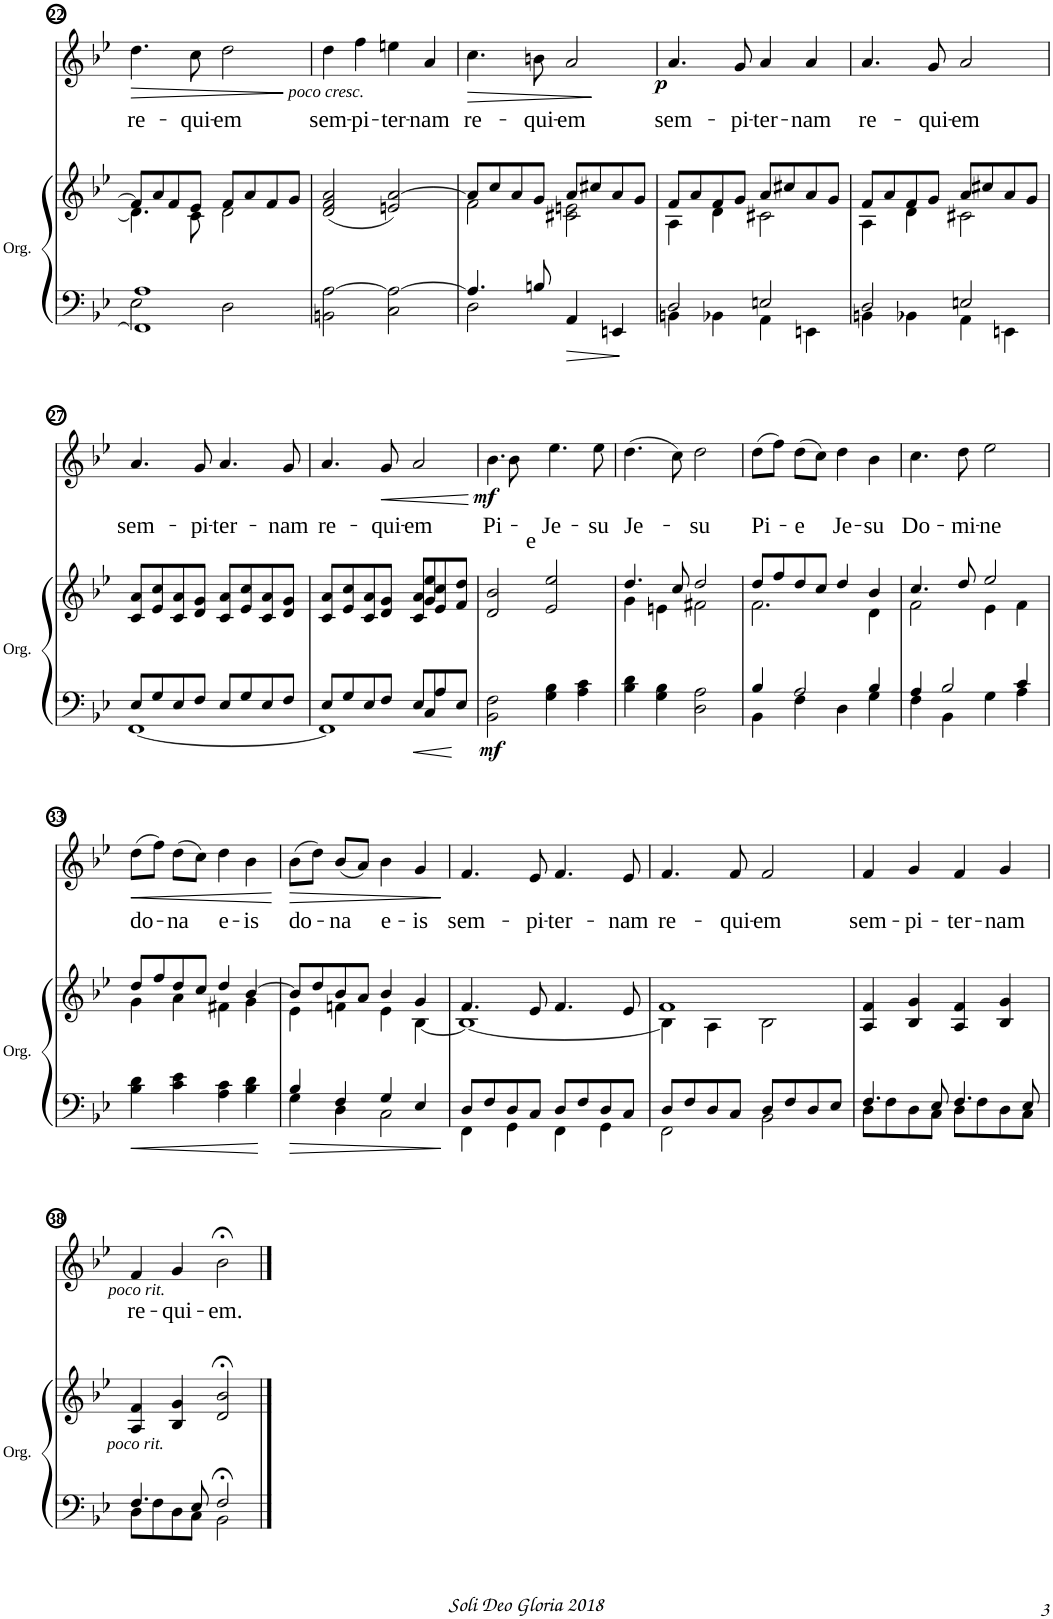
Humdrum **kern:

**kern	**kern	**dynam	**kern	**text	**dynam
*part2	*part2	*part2	*part1	*part1	*part1
*staff3	*staff2	*staff2/3	*staff1	*staff1	*staff1
*I"Organ	*	*	*I"Soprano solo	*	*
*I'Org.	*	*	*	*	*
!!LO:PB:g=z
*clefF4	*clefG2	*	*clefG2	*	*
*k[b-e-]	*k[b-e-]	*	*k[b-e-]	*	*
=22	=22	=22	=22	=22	=22
*^	*^	*	*	*	*
!	!	!	!	!	!	!LO:LY:b	!LO:HP:b
1FF] 1A	2E-\	8f/L]	4.d\]	.	4.dd\	re-	>
.	.	8a/	.	.	.	.	.
.	.	8f/	.	.	.	.	.
!	!	!	!	!	!	!LO:LY:b	!
.	.	8e-/J	8c\	.	8cc\	-qui-	.
!	!	!	!	!	!	!LO:LY:b	!
.	2D\	8f/L	2d\	.	2dd\	-em	.
.	.	8a/	.	.	.	.	.
.	.	8f/	.	.	.	.	.
.	.	8g/J	.	.	.	.	.
*v	*v	*	*	*	*	*	*
*	*v	*v	*	*	*	*
.	.	.	.	.	]
=23	=23	=23	=23	=23	=23
!	!	!	!	!LO:LY:b	!LO:DY:b
2BBn\ [2A\	(2d/ 2f/ 2a/	.	4dd\	sem-	other-dynamics
!	!	!	!	!LO:LY:b	!
.	.	.	4ff\	-pi-	.
!	!	!	!	!LO:LY:b	!
2C\ 2A\_	2en/ [2a/)	.	4een\	-ter-	.
!	!	!	!	!LO:LY:b	!
.	.	.	4a/	-nam	.
=24	=24	=24	=24	=24	=24
*^	*^	*	*	*	*
!	!	!	!	!	!	!LO:LY:b	!LO:HP:b
4.A/]	2D\	8a/L]	2f\	.	4.cc\	re-	>
.	.	8cc/	.	.	.	.	.
.	.	8a/	.	.	.	.	.
!	!	!	!	!	!	!LO:LY:b	!
8Bn/	.	8g/J	.	.	8bn\	-qui-	.
!	!	!	!	!	!	!LO:LY:b	!
4AA/	2ryy	8a/L	2c#X\ 2en\	.	2a/	-em	]
.	.	8cc#X/	.	.	.	.	.
4EEn/	.	8a/	.	.	.	.	.
.	.	8g/J	.	.	.	.	.
=25	=25	=25	=25	=25	=25	=25	=25
!	!	!	!	!	!	!LO:LY:b	!LO:DY:b
2D/	4BBn\	8f/L	4A\	.	4.a/	sem-	p
.	.	8a/	.	.	.	.	.
.	4BB-X\	8f/	4d\	.	.	.	.
!	!	!	!	!	!	!LO:LY:b	!
.	.	8g/J	.	.	8g/	-pi-	.
!	!	!	!	!	!	!LO:LY:b	!
2En/	4AA\	8a/L	2c#X\	.	4a/	-ter-	.
.	.	8cc#X/	.	.	.	.	.
!	!	!	!	!	!	!LO:LY:b	!
.	4EEn\	8a/	.	.	4a/	-nam	.
.	.	8g/J	.	.	.	.	.
=26	=26	=26	=26	=26	=26	=26	=26
!	!	!	!	!	!	!LO:LY:b	!
2D/	4BBn\	8f/L	4A\	.	4.a/	re-	.
.	.	8a/	.	.	.	.	.
.	4BB-X\	8f/	4d\	.	.	.	.
!	!	!	!	!	!	!LO:LY:b	!
.	.	8g/J	.	.	8g/	-qui-	.
!	!	!	!	!	!	!LO:LY:b	!
2En/	4AA\	8a/L	2c#X\	.	2a/	-em	.
.	.	8cc#X/	.	.	.	.	.
.	4EEn\	8a/	.	.	.	.	.
.	.	8g/J	.	.	.	.	.
*	*	*v	*v	*	*	*	*
!!LO:LB:g=z
=27	=27	=27	=27	=27	=27	=27
!	!	!	!	!	!LO:LY:b	!
8E-/L	[1FF	8c/ 8a/L	.	4.a/	sem-	.
8G/	.	8e-/ 8cc/	.	.	.	.
8E-/	.	8c/ 8a/	.	.	.	.
!	!	!	!	!	!LO:LY:b	!
8F/J	.	8d/ 8g/J	.	8g/	-pi-	.
!	!	!	!	!	!LO:LY:b	!
8E-/L	.	8c/ 8a/L	.	4.a/	-ter-	.
8G/	.	8e-/ 8cc/	.	.	.	.
8E-/	.	8c/ 8a/	.	.	.	.
!	!	!	!	!	!LO:LY:b	!
8F/J	.	8d/ 8g/J	.	8g/	-nam	.
=28	=28	=28	=28	=28	=28	=28
!	!	!	!	!	!LO:LY:b	!
8E-/L	1FF]	8c/ 8a/L	.	4.a/	re-	.
8G/	.	8e-/ 8cc/	.	.	.	.
8E-/	.	8c/ 8a/	.	.	.	.
!	!	!	!	!	!LO:LY:b	!LO:HP:b
8F/J	.	8d/ 8g/J	.	8g/	-qui-	<
!	!	!	!	!	!LO:LY:b	!
8E-/L	.	8c/ 8a/L	.	2a/	-em	.
8C/	.	8g/ 8ee-/	.	.	.	.
8A/	.	8e-/ 8cc/	.	.	.	.
8E-/J	.	8f/ 8dd/J	.	.	.	.
*v	*v	*	*	*	*	*
.	.	.	.	.	[
=29	=29	=29	=29	=29	=29
!	!	!LO:DY:b=2	!	!LO:LY:b	!LO:DY:b
2BB-\ 2F\	2d/ 2b-/	mf	4.b-\	Pi-	mf
!	!	!	!	!LO:LY:b	!
.	.	.	8b-\	-e	.
!	!	!	!	!LO:LY:b	!
4G\ 4B-\	2e-/ 2ee-/	.	4.ee-\	Je-	.
4A\ 4c\	.	.	.	.	.
!	!	!	!	!LO:LY:b	!
.	.	.	8ee-\	-su	.
=30	=30	=30	=30	=30	=30
*	*^	*	*	*	*
!	!	!	!	!	!LO:LY:b	!
4B-\ 4d\	4.dd/	4g\	.	(4.dd\	Je-	.
4G\ 4B-\	.	4en\	.	.	.	.
.	8cc/	.	.	8cc\)	.	.
!	!	!	!	!	!LO:LY:b	!
2D\ 2A\	2dd/	2f#X\	.	2dd\	-su	.
=31	=31	=31	=31	=31	=31	=31
*^	*	*	*	*	*	*
!	!	!	!	!	!	!LO:LY:b	!
4B-/	4BB-\	8dd/L	2.f\	.	(8dd\L	Pi-	.
.	.	8ff/	.	.	8ff\J)	.	.
!	!	!	!	!	!	!LO:LY:b	!
2A/	4F\	8dd/	.	.	(8dd\L	-e	.
.	.	8cc/J	.	.	8cc\J)	.	.
!	!	!	!	!	!	!LO:LY:b	!
.	4D\	4dd/	.	.	4dd\	Je-	.
!	!	!	!	!	!	!LO:LY:b	!
4B-/	4G\	4b-/	4d\	.	4b-\	-su	.
=32	=32	=32	=32	=32	=32	=32	=32
!	!	!	!	!	!	!LO:LY:b	!
4A/	4F\	4.cc/	2f\	.	4.cc\	Do-	.
2B-/	4BB-\	.	.	.	.	.	.
!	!	!	!	!	!	!LO:LY:b	!
.	.	8dd/	.	.	8dd\	-mi-	.
!	!	!	!	!	!	!LO:LY:b	!
.	4G\	2ee-/	4e-\	.	2ee-\	-ne	.
4c/	4A\	.	4f\	.	.	.	.
!!LO:LB:g=z
=33	=33	=33	=33	=33	=33	=33	=33
!	!	!	!	!	!	!LO:LY:b	!LO:HP:b
*v	*v	*	*	*	*	*	*
4B-\ 4d\	8dd/L	4g\	.	(8dd\L	do-	<
.	8ff/	.	.	8ff\J)	.	.
!	!	!	!	!	!LO:LY:b	!
4c\ 4e-\	8dd/	4a\	.	(8dd\L	-na	.
.	8cc/J	.	.	8cc\J)	.	.
!	!	!	!	!	!LO:LY:b	!
4A\ 4c\	4dd/	4f#X\	.	4dd\	e-	.
!	!	!	!	!	!LO:LY:b	!
4B-\ 4d\	[4b-/	4g\	.	4b-\	-is	.
*	*v	*v	*	*	*	*
.	.	.	.	.	[
=34	=34	=34	=34	=34	=34
*^	*^	*	*	*	*
!	!	!	!	!	!	!LO:LY:b	!LO:HP:b
4B-/	4G\	8b-/L]	4e-\	.	(8b-\L	do-	>
.	.	8dd/	.	.	8dd\J)	.	.
!	!	!	!	!	!	!LO:LY:b	!
4F/	4D\	8b-/	4fn\	.	(8b-/L	-na	.
.	.	8a/J	.	.	8a/J)	.	.
!	!	!	!	!	!	!LO:LY:b	!
4G/	2C\	4b-/	4e-\	.	4b-\	e-	.
!	!	!	!	!	!	!LO:LY:b	!
4E-/	.	4g/	[4B-\	.	4g/	-is	.
*v	*v	*	*	*	*	*	*
*	*v	*v	*	*	*	*
.	.	.	.	.	]
=35	=35	=35	=35	=35	=35
*^	*^	*	*	*	*
!	!	!	!	!	!	!LO:LY:b	!
8D/L	4FF\	4.f/	1B-_	.	4.f/	sem-	.
8F/	.	.	.	.	.	.	.
8D/	4GG\	.	.	.	.	.	.
!	!	!	!	!	!	!LO:LY:b	!
8C/J	.	8e-/	.	.	8e-/	-pi-	.
!	!	!	!	!	!	!LO:LY:b	!
8D/L	4FF\	4.f/	.	.	4.f/	-ter-	.
8F/	.	.	.	.	.	.	.
8D/	4GG\	.	.	.	.	.	.
!	!	!	!	!	!	!LO:LY:b	!
8C/J	.	8e-/	.	.	8e-/	-nam	.
=36	=36	=36	=36	=36	=36	=36	=36
!	!	!	!	!	!	!LO:LY:b	!
8D/L	2FF\	1f	4B-\]	.	4.f/	re-	.
8F/	.	.	.	.	.	.	.
8D/	.	.	4A\	.	.	.	.
!	!	!	!	!	!	!LO:LY:b	!
8C/J	.	.	.	.	8f/	-qui-	.
!	!	!	!	!	!	!LO:LY:b	!
8D/L	2BB-\	.	2B-\	.	2f/	-em	.
8F/	.	.	.	.	.	.	.
8D/	.	.	.	.	.	.	.
8E-/J	.	.	.	.	.	.	.
*	*	*v	*v	*	*	*	*
=37	=37	=37	=37	=37	=37	=37
!	!	!	!	!	!LO:LY:b	!
4.F/	8D\L	4A/ 4f/	.	4f/	sem-	.
.	8F\	.	.	.	.	.
!	!	!	!	!	!LO:LY:b	!
.	8D\	4B-/ 4g/	.	4g/	-pi-	.
8E-/	8C\J	.	.	.	.	.
!	!	!	!	!	!LO:LY:b	!
4.F/	8D\L	4A/ 4f/	.	4f/	-ter-	.
.	8F\	.	.	.	.	.
!	!	!	!	!	!LO:LY:b	!
.	8D\	4B-/ 4g/	.	4g/	-nam	.
8E-/	8C\J	.	.	.	.	.
!!LO:LB:g=z
=38	=38	=38	=38	=38	=38	=38
!	!	!	!LO:DY:b	!	!LO:LY:b	!LO:DY:b
4.F/	8D\L	4A/ 4f/	other-dynamics	4f/	re-	other-dynamics
.	8F\	.	.	.	.	.
!	!	!	!	!	!LO:LY:b	!
.	8D\	4B-/ 4g/	.	4g/	-qui-	.
8E-/	8C\J	.	.	.	.	.
!	!	!	!	!	!LO:LY:b	!
2F;</	2BB-\	2d/;< 2b-/;<	.	2b-;<\	-em.	.
*v	*v	*	*	*	*	*
==	==	==	==	==	==
*-	*-	*-	*-	*-	*-
